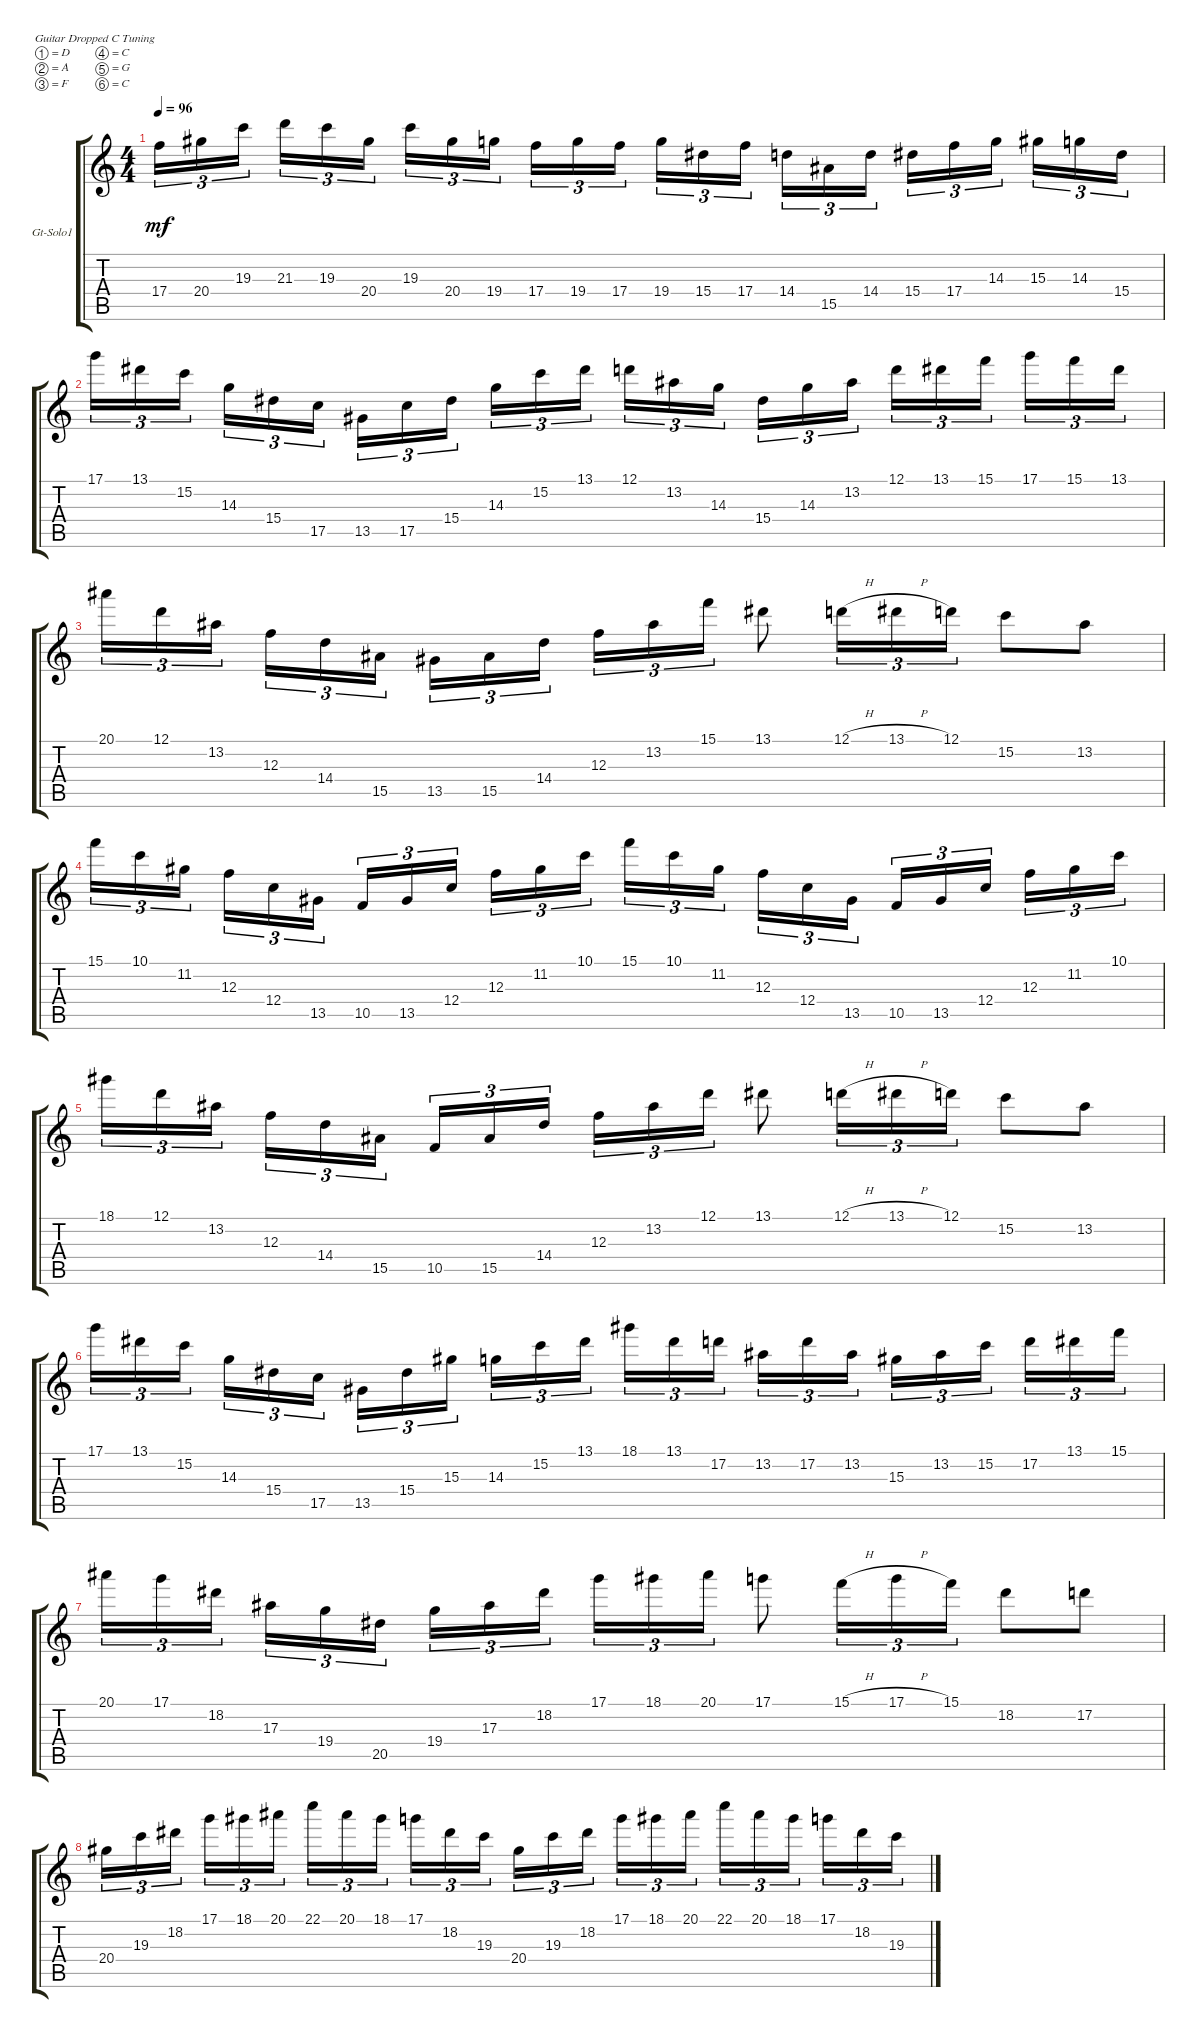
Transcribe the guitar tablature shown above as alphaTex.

\defaultSystemsLayout 4
\bracketExtendMode groupsimilarinstruments
\firstSystemTrackNameOrientation horizontal
\otherSystemsTrackNameOrientation horizontal
\track ("Guitar Solo 1" "Gt-Solo1") {instrument distortionguitar}
\staff {score tabs}
\tuning (D4 A3 F3 C3 G2 C2)
\ts (4 4)
\tempo 96
\clef g2
\ks c
17.4.16{tu (3 2) dy mf} 20.4.16{tu (3 2)} 19.3.16{tu (3 2)} 21.3.16{tu (3 2)} 19.3.16{tu (3 2)} 20.4.16{tu (3 2)} 19.3.16{tu (3 2)} 20.4.16{tu (3 2)} 19.4.16{tu (3 2)} 17.4.16{tu (3 2)} 19.4.16{tu (3 2)} 17.4.16{tu (3 2)} 19.4.16{tu (3 2)} 15.4.16{tu (3 2)} 17.4.16{tu (3 2)} 14.4.16{tu (3 2)} 15.5.16{tu (3 2)} 14.4.16{tu (3 2)} 15.4.16{tu (3 2)} 17.4.16{tu (3 2)} 14.3.16{tu (3 2)} 15.3.16{tu (3 2)} 14.3.16{tu (3 2)} 15.4.16{tu (3 2)} |
17.1.16{tu (3 2)} 13.1.16{tu (3 2)} 15.2.16{tu (3 2)} 14.3.16{tu (3 2)} 15.4.16{tu (3 2)} 17.5.16{tu (3 2)} 13.5.16{tu (3 2)} 17.5.16{tu (3 2)} 15.4.16{tu (3 2)} 14.3.16{tu (3 2)} 15.2.16{tu (3 2)} 13.1.16{tu (3 2)} 12.1.16{tu (3 2)} 13.2.16{tu (3 2)} 14.3.16{tu (3 2)} 15.4.16{tu (3 2)} 14.3.16{tu (3 2)} 13.2.16{tu (3 2)} 12.1.16{tu (3 2)} 13.1.16{tu (3 2)} 15.1.16{tu (3 2)} 17.1.16{tu (3 2)} 15.1.16{tu (3 2)} 13.1.16{tu (3 2)} |
20.1.16{tu (3 2)} 12.1.16{tu (3 2)} 13.2.16{tu (3 2)} 12.3.16{tu (3 2)} 14.4.16{tu (3 2)} 15.5.16{tu (3 2)} 13.5.16{tu (3 2)} 15.5.16{tu (3 2)} 14.4.16{tu (3 2)} 12.3.16{tu (3 2)} 13.2.16{tu (3 2)} 15.1.16{tu (3 2)} 13.1.8 12.1{h}.16{tu (3 2)} 13.1{h}.16{tu (3 2)} 12.1.16{tu (3 2)} 15.2.8 13.2.8 |
15.1.16{tu (3 2)} 10.1.16{tu (3 2)} 11.2.16{tu (3 2)} 12.3.16{tu (3 2)} 12.4.16{tu (3 2)} 13.5.16{tu (3 2)} 10.5.16{tu (3 2)} 13.5.16{tu (3 2)} 12.4.16{tu (3 2)} 12.3.16{tu (3 2)} 11.2.16{tu (3 2)} 10.1.16{tu (3 2)} 15.1.16{tu (3 2)} 10.1.16{tu (3 2)} 11.2.16{tu (3 2)} 12.3.16{tu (3 2)} 12.4.16{tu (3 2)} 13.5.16{tu (3 2)} 10.5.16{tu (3 2)} 13.5.16{tu (3 2)} 12.4.16{tu (3 2)} 12.3.16{tu (3 2)} 11.2.16{tu (3 2)} 10.1.16{tu (3 2)} |
18.1.16{tu (3 2)} 12.1.16{tu (3 2)} 13.2.16{tu (3 2)} 12.3.16{tu (3 2)} 14.4.16{tu (3 2)} 15.5.16{tu (3 2)} 10.5.16{tu (3 2)} 15.5.16{tu (3 2)} 14.4.16{tu (3 2)} 12.3.16{tu (3 2)} 13.2.16{tu (3 2)} 12.1.16{tu (3 2)} 13.1.8 12.1{h}.16{tu (3 2)} 13.1{h}.16{tu (3 2)} 12.1.16{tu (3 2)} 15.2.8 13.2.8 |
17.1.16{tu (3 2)} 13.1.16{tu (3 2)} 15.2.16{tu (3 2)} 14.3.16{tu (3 2)} 15.4.16{tu (3 2)} 17.5.16{tu (3 2)} 13.5.16{tu (3 2)} 15.4.16{tu (3 2)} 15.3.16{tu (3 2)} 14.3.16{tu (3 2)} 15.2.16{tu (3 2)} 13.1.16{tu (3 2)} 18.1.16{tu (3 2)} 13.1.16{tu (3 2)} 17.2.16{tu (3 2)} 13.2.16{tu (3 2)} 17.2.16{tu (3 2)} 13.2.16{tu (3 2)} 15.3.16{tu (3 2)} 13.2.16{tu (3 2)} 15.2.16{tu (3 2)} 17.2.16{tu (3 2)} 13.1.16{tu (3 2)} 15.1.16{tu (3 2)} |
20.1.16{tu (3 2)} 17.1.16{tu (3 2)} 18.2.16{tu (3 2)} 17.3.16{tu (3 2)} 19.4.16{tu (3 2)} 20.5.16{tu (3 2)} 19.4.16{tu (3 2)} 17.3.16{tu (3 2)} 18.2.16{tu (3 2)} 17.1.16{tu (3 2)} 18.1.16{tu (3 2)} 20.1.16{tu (3 2)} 17.1.8 15.1{h}.16{tu (3 2)} 17.1{h}.16{tu (3 2)} 15.1.16{tu (3 2)} 18.2.8 17.2.8 |
20.4.16{tu (3 2)} 19.3.16{tu (3 2)} 18.2.16{tu (3 2)} 17.1.16{tu (3 2)} 18.1.16{tu (3 2)} 20.1.16{tu (3 2)} 22.1.16{tu (3 2)} 20.1.16{tu (3 2)} 18.1.16{tu (3 2)} 17.1.16{tu (3 2)} 18.2.16{tu (3 2)} 19.3.16{tu (3 2)} 20.4.16{tu (3 2)} 19.3.16{tu (3 2)} 18.2.16{tu (3 2)} 17.1.16{tu (3 2)} 18.1.16{tu (3 2)} 20.1.16{tu (3 2)} 22.1.16{tu (3 2)} 20.1.16{tu (3 2)} 18.1.16{tu (3 2)} 17.1.16{tu (3 2)} 18.2.16{tu (3 2)} 19.3.16{tu (3 2)}
